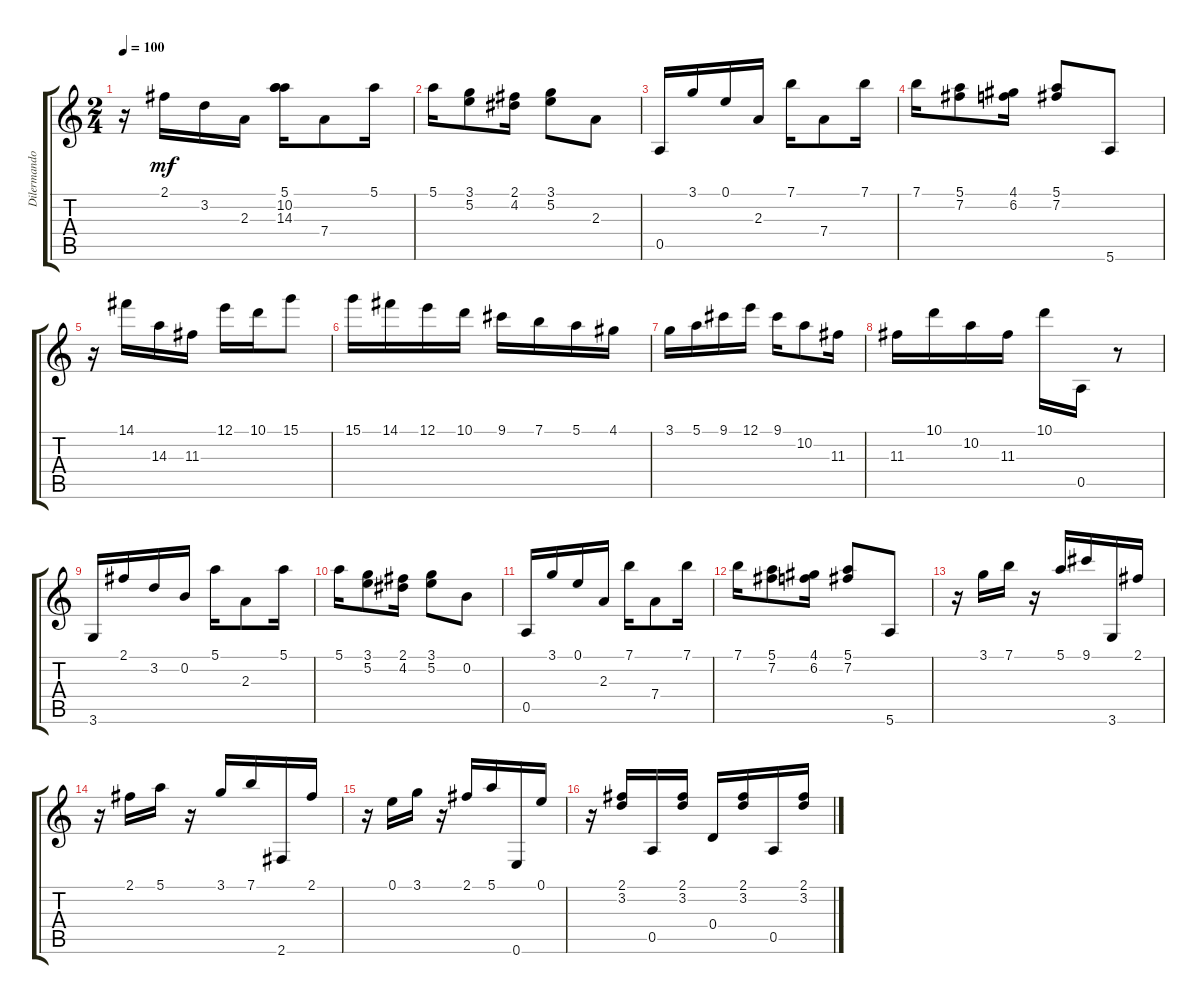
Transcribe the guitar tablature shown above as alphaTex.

\track ("Dilermando Reis" "Dilermando") {instrument acousticguitarnylon}
\staff {score tabs}
\tuning (E4 B3 G3 D3 A2 E2) {hide}
\ts (2 4)
\tempo 100
\clef g2
\ks c
r.16{dy mf} 2.1.16 3.2.16 2.3.16 (5.1 10.2 14.3).16 7.4.8 5.1.16 |
5.1.16 (3.1 5.2).8 (2.1 4.2).16 (3.1 5.2).8 2.3.8 |
0.5.16 3.1.16 0.1.16 2.3.16 7.1.16 7.4.8 7.1.16 |
7.1.16 (5.1 7.2).8 (4.1 6.2).16 (5.1 7.2).8 5.6.8 |
r.16 14.1.16 14.3.16 11.3.16 12.1.16 10.1.16 15.1.8 |
15.1.16 14.1.16 12.1.16 10.1.16 9.1.16 7.1.16 5.1.16 4.1.16 |
3.1.16 5.1.16 9.1.16 12.1.16 9.1.16 10.2.8 11.3.16 |
11.3.16 10.1.16 10.2.16 11.3.16 10.1.16 0.5.16 r.8 |
3.6.16 2.1.16 3.2.16 0.2.16 5.1.16 2.3.8 5.1.16 |
5.1.16 (3.1 5.2).8 (2.1 4.2).16 (3.1 5.2).8 0.2.8 |
0.5.16 3.1.16 0.1.16 2.3.16 7.1.16 7.4.8 7.1.16 |
7.1.16 (5.1 7.2).8 (4.1 6.2).16 (5.1 7.2).8 5.6.8 |
r.16 3.1.16 7.1.16 r.16 5.1.16 9.1.16 3.6.16 2.1.16 |
r.16 2.1.16 5.1.16 r.16 3.1.16 7.1.16 2.6.16 2.1.16 |
r.16 0.1.16 3.1.16 r.16 2.1.16 5.1.16 0.6.16 0.1.16 |
r.16 (2.1 3.2).16 0.5.16 (2.1 3.2).16 0.4.16 (2.1 3.2).16 0.5.16 (2.1 3.2).16
